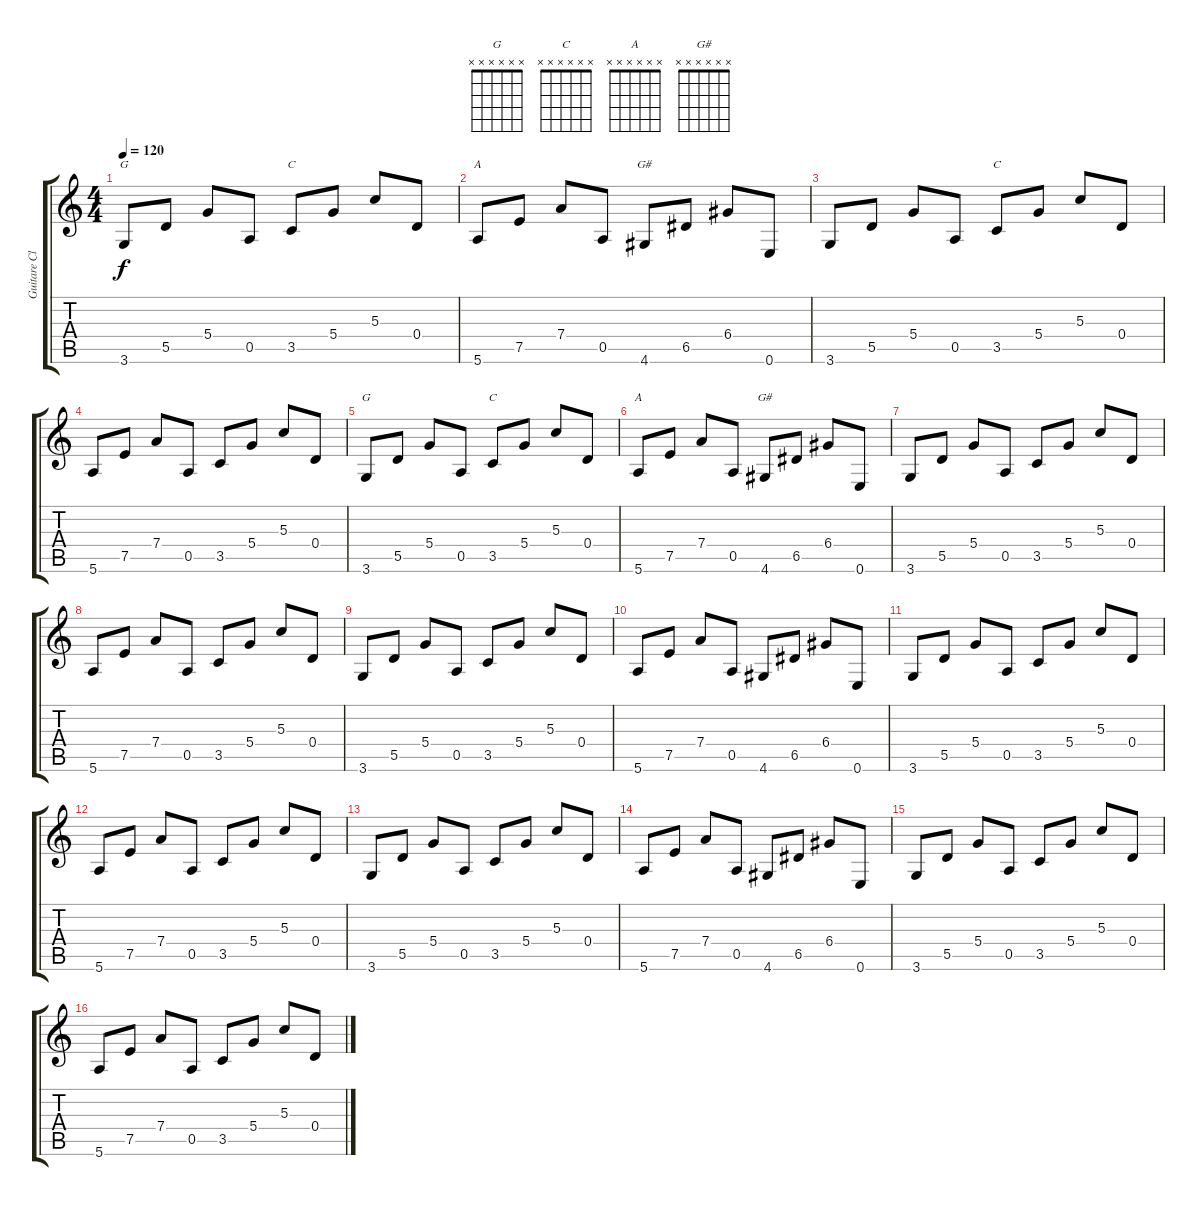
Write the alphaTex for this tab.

\track ("Guitare Clean" "Guitare Cl") {instrument electricguitarclean}
\staff {score tabs}
\tuning (E4 B3 G3 D3 A2 E2) {hide}
\chord ("G" 3 3 4 5 5 3) {firstfret 3}
\chord ("C" 3 5 5 5 3 3)
\chord ("A" 5 5 6 7 7 5) {firstfret 5}
\chord ("G#" 4 4 5 6 6 4) {firstfret 4}
\chord ("C" 3 5 5 5 3 3) {firstfret 3}
\chord ("G" x x x x x x) {firstfret 0}
\chord ("C" x x x x x x) {firstfret 0}
\chord ("A" x x x x x x) {firstfret 0}
\chord ("G#" x x x x x x) {firstfret 0}
\ts (4 4)
\tempo 120
\clef g2
\ks c
3.6.8{ch "G" dy f balance 0 instrument electricguitarclean} 5.5.8 5.4.8 0.5.8 3.5.8{ch "C"} 5.4.8 5.3.8 0.4.8 |
5.6.8{ch "A"} 7.5.8 7.4.8 0.5.8 4.6.8{ch "G#"} 6.5.8 6.4.8 0.6.8 |
3.6.8 5.5.8 5.4.8 0.5.8 3.5.8{ch "C"} 5.4.8 5.3.8 0.4.8 |
5.6.8 7.5.8 7.4.8 0.5.8 3.5.8 5.4.8 5.3.8 0.4.8 |
3.6.8{ch "G"} 5.5.8 5.4.8 0.5.8 3.5.8{ch "C"} 5.4.8 5.3.8 0.4.8 |
5.6.8{ch "A"} 7.5.8 7.4.8 0.5.8 4.6.8{ch "G#"} 6.5.8 6.4.8 0.6.8 |
3.6.8 5.5.8 5.4.8 0.5.8 3.5.8 5.4.8 5.3.8 0.4.8 |
5.6.8 7.5.8 7.4.8 0.5.8 3.5.8 5.4.8 5.3.8 0.4.8 |
3.6.8 5.5.8 5.4.8 0.5.8 3.5.8 5.4.8 5.3.8 0.4.8 |
5.6.8 7.5.8 7.4.8 0.5.8 4.6.8 6.5.8 6.4.8 0.6.8 |
3.6.8 5.5.8 5.4.8 0.5.8 3.5.8 5.4.8 5.3.8 0.4.8 |
5.6.8 7.5.8 7.4.8 0.5.8 3.5.8 5.4.8 5.3.8 0.4.8 |
3.6.8{balance 8} 5.5.8 5.4.8 0.5.8 3.5.8 5.4.8 5.3.8 0.4.8 |
5.6.8 7.5.8 7.4.8 0.5.8 4.6.8 6.5.8 6.4.8 0.6.8 |
3.6.8 5.5.8 5.4.8 0.5.8 3.5.8 5.4.8 5.3.8 0.4.8 |
5.6.8 7.5.8 7.4.8 0.5.8 3.5.8 5.4.8 5.3.8 0.4.8
